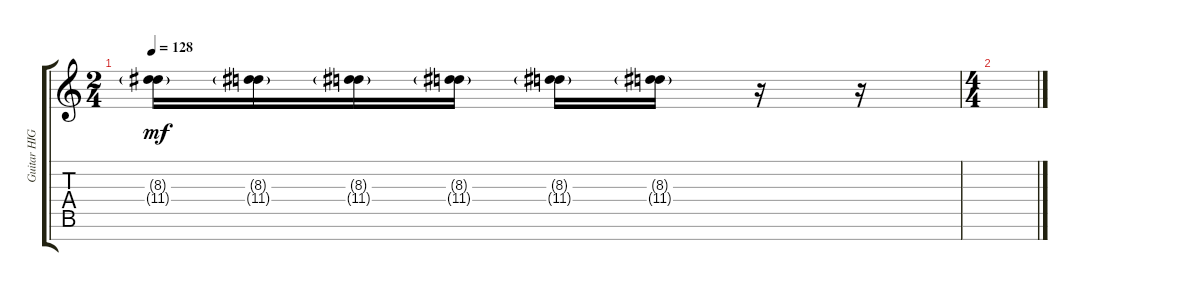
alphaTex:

\track ("Guitar HIGH Right" "Guitar HIG") {instrument distortionguitar}
\staff {score tabs}
\tuning (E4 B3 Gb3 E3 B2 E2 B1) {hide}
\ts (2 4)
\tempo 128
\clef g2
\ks c
(8.3{g} 11.4{g}).16{dy mf} (8.3{g} 11.4{g}).16 (8.3{g} 11.4{g}).16 (8.3{g} 11.4{g}).16 (8.3{g} 11.4{g}).16 (8.3{g} 11.4{g}).16 r.16 r.16 |
\ts (4 4)
